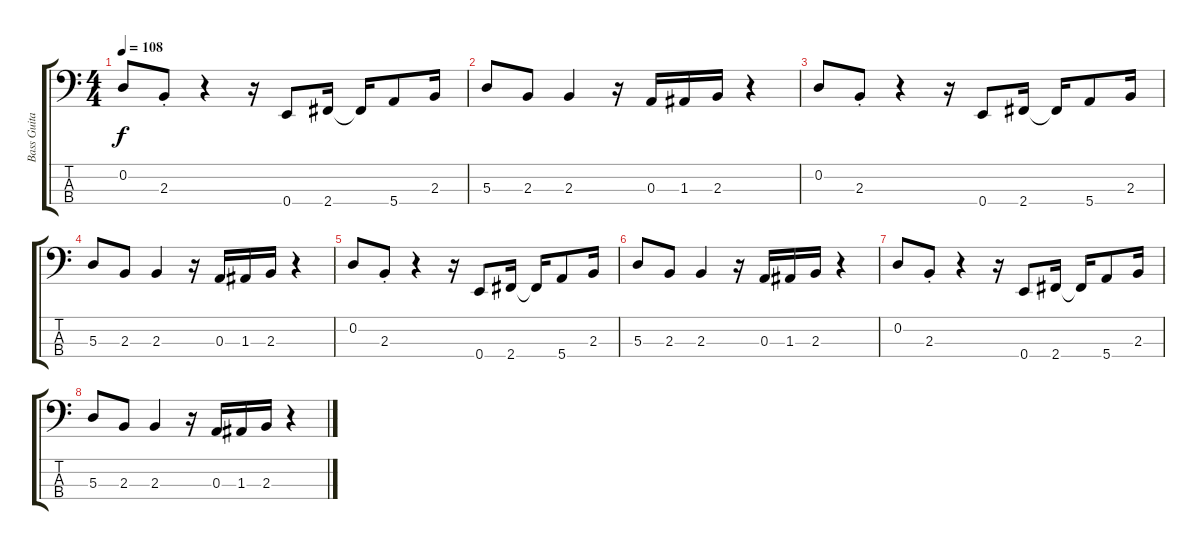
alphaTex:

\track ("Bass Guitar" "Bass Guita") {instrument fretlessbass}
\staff {score tabs}
\tuning (G2 D2 A1 E1) {hide}
\ts (4 4)
\tempo 108
\clef f4
\ks c
0.2.8{dy f} 2.3{st}.8 r.4 r.16 0.4.8 2.4.16 2.4{t}.16 5.4.8 2.3.16 |
5.3.8 2.3.8 2.3.4 r.16 0.3.16 1.3.16 2.3.16 r.4 |
0.2.8 2.3{st}.8 r.4 r.16 0.4.8 2.4.16 2.4{t}.16 5.4.8 2.3.16 |
5.3.8 2.3.8 2.3.4 r.16 0.3.16 1.3.16 2.3.16 r.4 |
0.2.8 2.3{st}.8 r.4 r.16 0.4.8 2.4.16 2.4{t}.16 5.4.8 2.3.16 |
5.3.8 2.3.8 2.3.4 r.16 0.3.16 1.3.16 2.3.16 r.4 |
0.2.8 2.3{st}.8 r.4 r.16 0.4.8 2.4.16 2.4{t}.16 5.4.8 2.3.16 |
5.3.8 2.3.8 2.3.4 r.16 0.3.16 1.3.16 2.3.16 r.4
